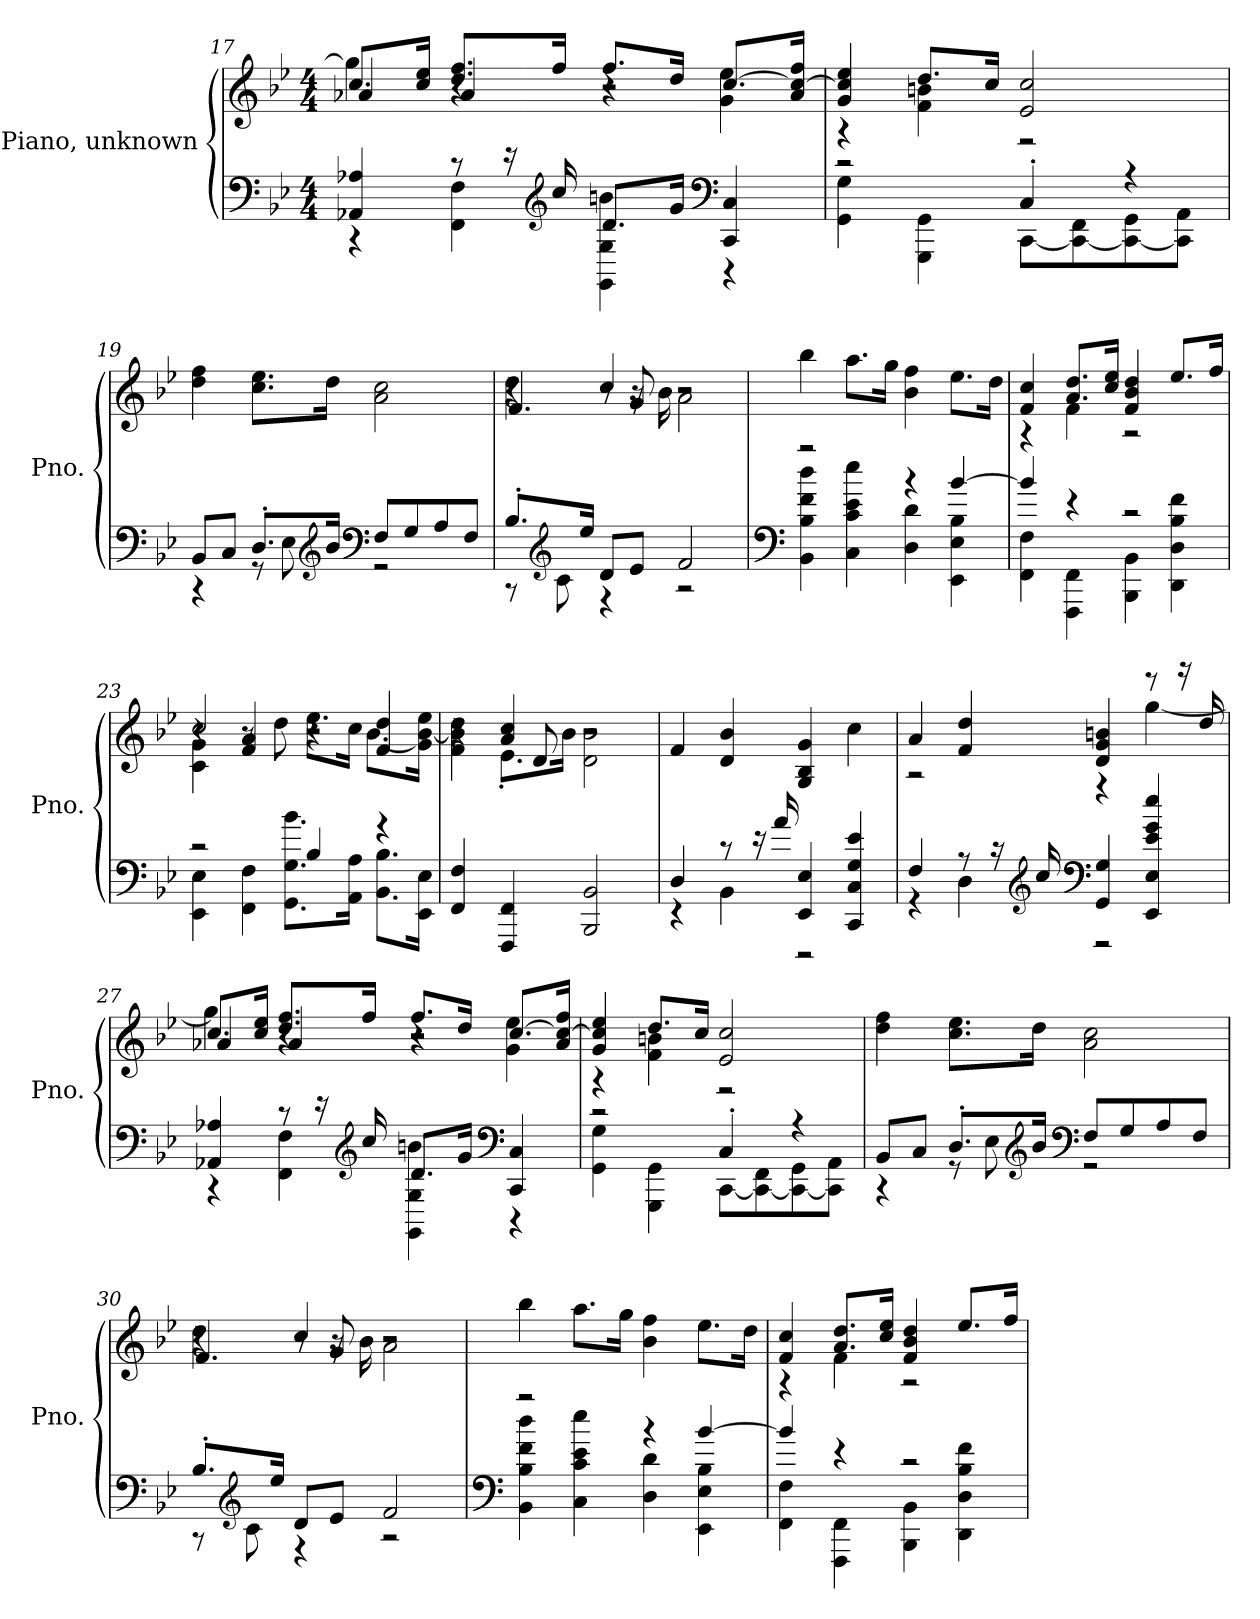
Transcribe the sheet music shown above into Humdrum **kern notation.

**kern	**kern
*part1	*part1
*staff2	*staff1
*I"Piano, unknown	*
*I'Pno.	*
*clefF4	*clefG2
*k[b-e-]	*k[b-e-]
*M4/4	*M4/4
=17	=17
*^	*^
*	*	*	*^
4AA-X/ 4A-X/	4r	8.cc/L	4gg\]	4a-X/
.	.	16cc/ 16ee-/Jk	.	.
8r	4FF\ 4F\	8.dd/ 8.ff/L	4r	4a-/
16r	.	.	.	.
*clefG2	*	*	*	*
16cc/	.	16ff/Jk	.	.
8.d/L	4GG\ 4G\ 4bn\	8.ff/L	4r	2r
16g/Jk	.	16dd/Jk	.	.
*clefF4	*	*	*	*
4CC/ 4C/	4r	[8.cc/L	4g\ 4ee-\	.
.	.	16a-/ 16cc/_ 16ff/Jk	.	.
*	*	*	*v	*v
=18	=18	=18	=18
2r	4GG\ 4G\	4g/ 4cc/] 4ee-/	4r
.	4GGG\ 4GG\	8.dd/L	4f\ 4bn\
.	.	16cc/Jk	.
4C'/	[8CC\L	2e-/ 2cc/	2r
.	8CC\_ 8FF\	.	.
4r	8CC\_ 8GG\	.	.
.	8CC\] 8AA\J	.	.
*	*	*v	*v
!!LO:LB:g=z
=19	=19	=19
8BB-/L	4r	4dd\ 4ff\
8C/J	.	.
8.D'/L	8r	8.cc\ 8.ee-\L
.	8E-\	.
*clefG2	*	*
16b-/Jk	.	16dd\Jk
*clefF4	*	*
8F/L	2r	2a\ 2cc\
8G/	.	.
8A/	.	.
8F/J	.	.
=20	=20	=20
*	*	*^
*	*	*	*^
8.B-'/L	8r	4r	4dd\	4.f/
*clefG2	*	*	*	*
.	8c\	.	.	.
16ee-/Jk	.	.	.	.
8d/L	4r	4cc/	8r	.
8e-/J	.	.	16r	8g/
.	.	.	16b-\	.
2f/	2r	2r	2a\	2r
*	*	*v	*v	*v
=21	=21	=21
*clefF4	*	*
2r	4BB-\ 4B-\ 4f\ 4dd\	4bb-\
.	4C\ 4c\ 4e-\ 4ee-\	8.aa\L
.	.	16gg\Jk
4r	4D\ 4d\	4b-\ 4ff\
[4b-/	4EE-\ 4E-\ 4B-\	8.ee-\L
.	.	16dd\Jk
=22	=22	=22
*	*	*^
4b-/]	4FF\ 4F\	4f/ 4cc/	4r
4r	4FFF\ 4FF\	8.a/ 8.dd/L	4f\
.	.	16cc/ 16ee-/Jk	.
2r	4BBB-\ 4BB-\	4f/ 4b-/ 4dd/	2r
.	4DD\ 4D\ 4B-\ 4f\	8.ee-/L	.
.	.	16ff/Jk	.
!!LO:LB:g=z
=23	=23	=23	=23
*	*	*	*^
2r	4EE-\ 4E-\	2cc/	4c\ 4g\	4r
.	4FF\ 4F\	.	8r	4f/ 4a/
.	.	.	8dd\	.
4B-/	8.GG\ 8.G\ 8.b-\L	4r	8.ee-\L	2r
.	16AA\ 16A\Jk	.	16cc\Jk	.
4r	8.BB-\ 8.B-\L	4f/ 4dd/	[8.b-\L	.
.	16EE-\ 16E-\Jk	.	16g\ 16b-\_ 16ee-\Jk	.
*v	*v	*	*	*
=24	=24	=24	=24
4FF/ 4F/	4r	4f\ 4b-\] 4dd\	4r
4FFF/ 4FF/	4a/ 4cc/	8.e-'\L	8r
.	.	.	8d/
.	.	16b-\Jk	.
2BBB-/ 2BB-/	2r	2d\ 2b-\	2r
*	*v	*v	*v
=25	=25
*^	*
4D/	4r	4f/
8r	4BB-\	4d/ 4b-/
16r	.	.
16a/	.	.
4EE-/ 4E-/	2r	4G/ 4B-/ 4g/
4CC/ 4C/ 4G/ 4e-/	.	4cc\
=26	=26	=26
*	*	*^
4F/	4r	4a/	2r
8r	4D\	4f/ 4dd/	.
16r	.	.	.
*clefG2	*	*	*
16cc/	.	.	.
*clefF4	*	*	*
4GG/ 4G/	2r	4d/ 4g/ 4bn/	4r
4EE-/ 4E-/ 4e-/ 4g/ 4ee-/	.	8r	[4gg\
.	.	16r	.
.	.	16dd/	.
!!LO:PB:g=z
=27	=27	=27	=27
*	*	*	*^
4AA-X/ 4A-X/	4r	8.cc/L	4gg\]	4a-X/
.	.	16cc/ 16ee-/Jk	.	.
8r	4FF\ 4F\	8.dd/ 8.ff/L	4r	4a-/
16r	.	.	.	.
*clefG2	*	*	*	*
16cc/	.	16ff/Jk	.	.
8.d/L	4GG\ 4G\ 4bn\	8.ff/L	4r	2r
16g/Jk	.	16dd/Jk	.	.
*clefF4	*	*	*	*
4CC/ 4C/	4r	[8.cc/L	4g\ 4ee-\	.
.	.	16a-/ 16cc/_ 16ff/Jk	.	.
*	*	*	*v	*v
=28	=28	=28	=28
2r	4GG\ 4G\	4g/ 4cc/] 4ee-/	4r
.	4GGG\ 4GG\	8.dd/L	4f\ 4bn\
.	.	16cc/Jk	.
4C'/	[8CC\L	2e-/ 2cc/	2r
.	8CC\_ 8FF\	.	.
4r	8CC\_ 8GG\	.	.
.	8CC\] 8AA\J	.	.
*	*	*v	*v
=29	=29	=29
8BB-/L	4r	4dd\ 4ff\
8C/J	.	.
8.D'/L	8r	8.cc\ 8.ee-\L
.	8E-\	.
*clefG2	*	*
16b-/Jk	.	16dd\Jk
*clefF4	*	*
8F/L	2r	2a\ 2cc\
8G/	.	.
8A/	.	.
8F/J	.	.
!!LO:LB:g=z
=30	=30	=30
*	*	*^
*	*	*	*^
8.B-'/L	8r	4r	4dd\	4.f/
*clefG2	*	*	*	*
.	8c\	.	.	.
16ee-/Jk	.	.	.	.
8d/L	4r	4cc/	8r	.
8e-/J	.	.	16r	8g/
.	.	.	16b-\	.
2f/	2r	2r	2a\	2r
*	*	*v	*v	*v
=31	=31	=31
*clefF4	*	*
2r	4BB-\ 4B-\ 4f\ 4dd\	4bb-\
.	4C\ 4c\ 4e-\ 4ee-\	8.aa\L
.	.	16gg\Jk
4r	4D\ 4d\	4b-\ 4ff\
[4b-/	4EE-\ 4E-\ 4B-\	8.ee-\L
.	.	16dd\Jk
=32	=32	=32
*	*	*^
4b-/]	4FF\ 4F\	4f/ 4cc/	4r
4r	4FFF\ 4FF\	8.a/ 8.dd/L	4f\
.	.	16cc/ 16ee-/Jk	.
2r	4BBB-\ 4BB-\	4f/ 4b-/ 4dd/	2r
.	4DD\ 4D\ 4B-\ 4f\	8.ee-/L	.
.	.	16ff/Jk	.
*v	*v	*	*
*	*v	*v
=	=
*-	*-
